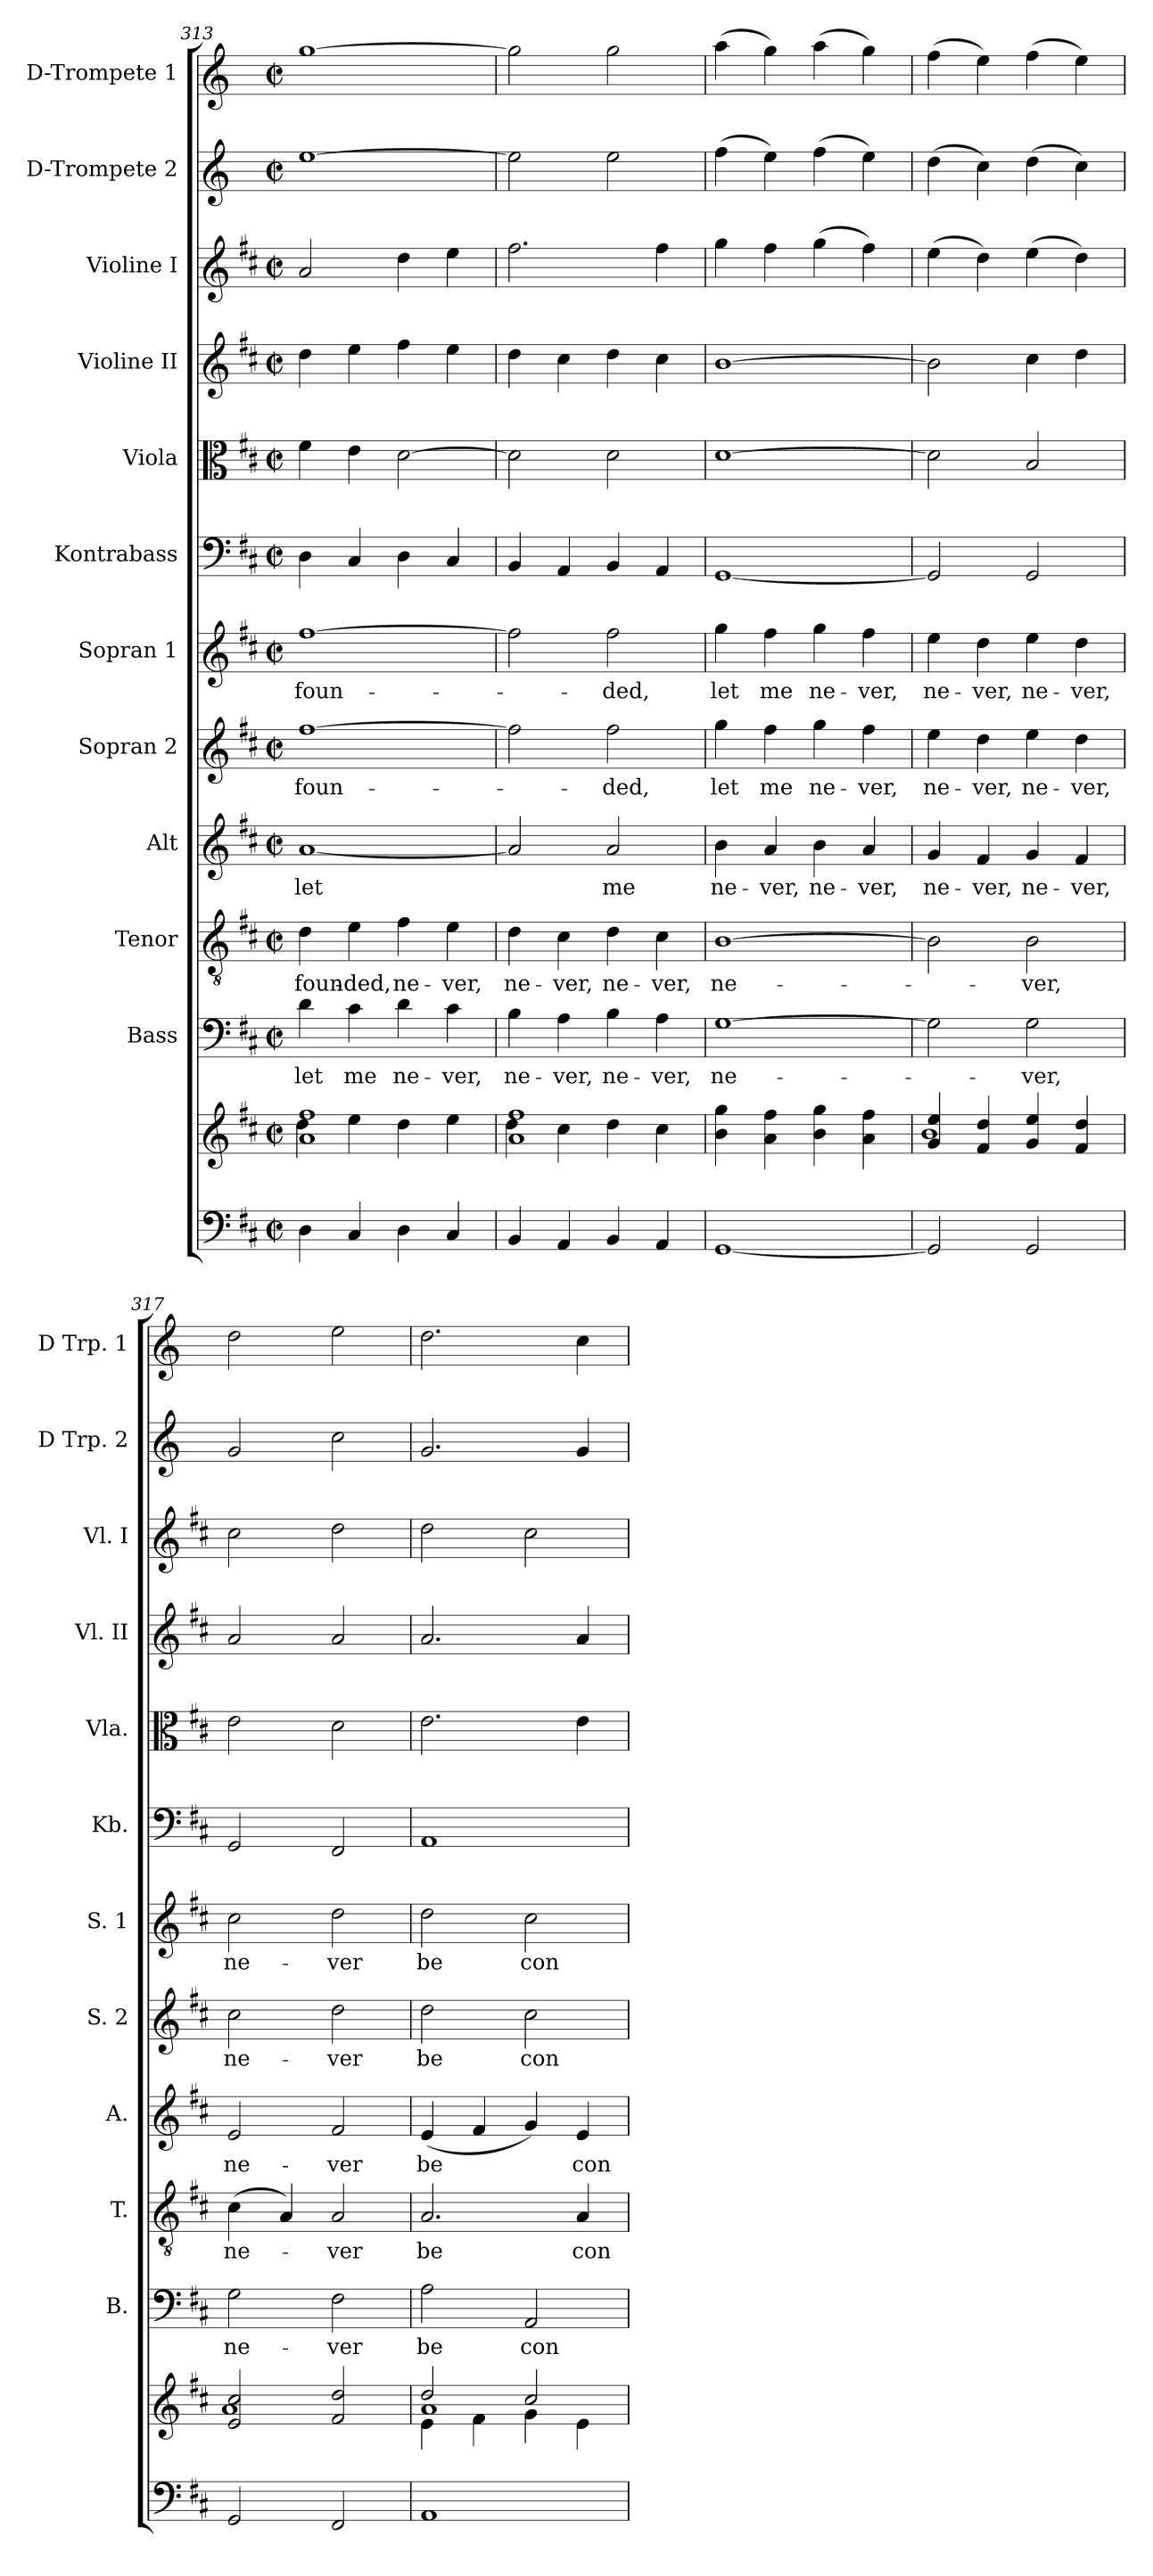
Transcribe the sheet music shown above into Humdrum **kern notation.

**kern	**kern	**kern	**text	**kern	**text	**kern	**text	**kern	**text	**kern	**text	**kern	**kern	**kern	**kern	**kern	**kern
*part12	*part12	*part11	*part11	*part10	*part10	*part9	*part9	*part8	*part8	*part7	*part7	*part6	*part5	*part4	*part3	*part2	*part1
*staff13	*staff12	*staff11	*staff11	*staff10	*staff10	*staff9	*staff9	*staff8	*staff8	*staff7	*staff7	*staff6	*staff5	*staff4	*staff3	*staff2	*staff1
*	*	*I"Bass	*	*I"Tenor	*	*I"Alt	*	*I"Sopran 2	*	*I"Sopran 1	*	*I"Kontrabass	*I"Viola	*I"Violine II	*I"Violine I	*I"D-Trompete 2	*I"D-Trompete 1
*	*	*I'B.	*	*I'T.	*	*I'A.	*	*I'S. 2	*	*I'S. 1	*	*I'Kb.	*I'Vla.	*I'Vl. II	*I'Vl. I	*I'D Trp. 2	*I'D Trp. 1
*clefF4	*clefG2	*clefF4	*	*clefGv2	*	*clefG2	*	*clefG2	*	*clefG2	*	*clefF4	*clefC3	*clefG2	*clefG2	*clefG2	*clefG2
*	*	*	*	*	*	*	*	*	*	*	*	*ITrd7c12	*	*	*	*ITrd-1c-2	*ITrd-1c-2
*k[f#c#]	*k[f#c#]	*k[f#c#]	*	*k[f#c#]	*	*k[f#c#]	*	*k[f#c#]	*	*k[f#c#]	*	*k[f#c#]	*k[f#c#]	*k[f#c#]	*k[f#c#]	*k[f#c#]	*k[f#c#]
*D:	*D:	*D:	*	*D:	*	*D:	*	*D:	*	*D:	*	*D:	*D:	*D:	*D:	*D:	*D:
*M2/2	*M2/2	*M2/2	*	*M2/2	*	*M2/2	*	*M2/2	*	*M2/2	*	*M2/2	*M2/2	*M2/2	*M2/2	*M2/2	*M2/2
*met(c|)	*met(c|)	*met(c|)	*	*met(c|)	*	*met(c|)	*	*met(c|)	*	*met(c|)	*	*met(c|)	*met(c|)	*met(c|)	*met(c|)	*met(c|)	*met(c|)
=313	=313	=313	=313	=313	=313	=313	=313	=313	=313	=313	=313	=313	=313	=313	=313	=313	=313
*	*^	*	*	*	*	*	*	*	*	*	*	*	*	*	*	*	*
!	!	!	!	!LO:LY:b	!	!LO:LY:b	!	!LO:LY:b	!	!LO:LY:b	!	!LO:LY:b	!	!	!	!	!	!
4D\	1a 1ff#	4dd\	4d\	let	4d\	-foun-	[1a	let	[1ff#	-foun-	[1ff#	-foun-	4DD\	4f#\	4dd\	2a/	[1ff#	[1aa
!	!	!	!	!LO:LY:b	!	!LO:LY:b	!	!	!	!	!	!	!	!	!	!	!	!
4C#/	.	4ee\	4c#\	me	4e\	-ded,	.	.	.	.	.	.	4CC#/	4e\	4ee\	.	.	.
!	!	!	!	!LO:LY:b	!	!LO:LY:b	!	!	!	!	!	!	!	!	!	!	!	!
4D\	.	4dd\	4d\	ne-	4f#\	ne-	.	.	.	.	.	.	4DD\	[2d\	4ff#\	4dd\	.	.
!	!	!	!	!LO:LY:b	!	!LO:LY:b	!	!	!	!	!	!	!	!	!	!	!	!
4C#/	.	4ee\	4c#\	-ver,	4e\	-ver,	.	.	.	.	.	.	4CC#/	.	4ee\	4ee\	.	.
=314	=314	=314	=314	=314	=314	=314	=314	=314	=314	=314	=314	=314	=314	=314	=314	=314	=314	=314
!	!	!	!	!LO:LY:b	!	!LO:LY:b	!	!	!	!	!	!	!	!	!	!	!	!
4BB/	1a 1ff#	4dd\	4B\	ne-	4d\	ne-	2a/]	.	2ff#\]	.	2ff#\]	.	4BBB/	2d\]	4dd\	2.ff#\	2ff#\]	2aa\]
!	!	!	!	!LO:LY:b	!	!LO:LY:b	!	!	!	!	!	!	!	!	!	!	!	!
4AA/	.	4cc#\	4A\	-ver,	4c#\	-ver,	.	.	.	.	.	.	4AAA/	.	4cc#\	.	.	.
!	!	!	!	!LO:LY:b	!	!LO:LY:b	!	!LO:LY:b	!	!LO:LY:b	!	!LO:LY:b	!	!	!	!	!	!
4BB/	.	4dd\	4B\	ne-	4d\	ne-	2a/	me	2ff#\	-ded,	2ff#\	-ded,	4BBB/	2d\	4dd\	.	2ff#\	2aa\
!	!	!	!	!LO:LY:b	!	!LO:LY:b	!	!	!	!	!	!	!	!	!	!	!	!
4AA/	.	4cc#\	4A\	-ver,	4c#\	-ver,	.	.	.	.	.	.	4AAA/	.	4cc#\	4ff#\	.	.
=315	=315	=315	=315	=315	=315	=315	=315	=315	=315	=315	=315	=315	=315	=315	=315	=315	=315	=315
!	!	!	!	!LO:LY:b	!	!LO:LY:b	!	!LO:LY:b	!	!LO:LY:b	!	!LO:LY:b	!	!	!	!	!	!
*	*v	*v	*	*	*	*	*	*	*	*	*	*	*	*	*	*	*	*
[1GG	4b\ 4gg\	[1G	ne-	[1B	ne-	4b\	ne-	4gg\	let	4gg\	let	[1GGG	[1d	[1b	4gg\	(>4gg\	(>4bb\
!	!	!	!	!	!	!	!LO:LY:b	!	!LO:LY:b	!	!LO:LY:b	!	!	!	!	!	!
.	4a\ 4ff#\	.	.	.	.	4a/	-ver,	4ff#\	me	4ff#\	me	.	.	.	4ff#\	4ff#\)	4aa\)
!	!	!	!	!	!	!	!LO:LY:b	!	!LO:LY:b	!	!LO:LY:b	!	!	!	!	!	!
.	4b\ 4gg\	.	.	.	.	4b\	ne-	4gg\	ne-	4gg\	ne-	.	.	.	(>4gg\	(>4gg\	(>4bb\
!	!	!	!	!	!	!	!LO:LY:b	!	!LO:LY:b	!	!LO:LY:b	!	!	!	!	!	!
.	4a\ 4ff#\	.	.	.	.	4a/	-ver,	4ff#\	-ver,	4ff#\	-ver,	.	.	.	4ff#\)	4ff#\)	4aa\)
=316	=316	=316	=316	=316	=316	=316	=316	=316	=316	=316	=316	=316	=316	=316	=316	=316	=316
*	*^	*	*	*	*	*	*	*	*	*	*	*	*	*	*	*	*
!	!	!	!	!	!	!	!	!LO:LY:b	!	!LO:LY:b	!	!LO:LY:b	!	!	!	!	!	!
2GG/]	4g/ 4ee/	1b	2G\]	.	2B\]	.	4g/	ne-	4ee\	ne-	4ee\	ne-	2GGG/]	2d\]	2b\]	(>4ee\	(>4ee\	(>4gg\
!	!	!	!	!	!	!	!	!LO:LY:b	!	!LO:LY:b	!	!LO:LY:b	!	!	!	!	!	!
.	4f#/ 4dd/	.	.	.	.	.	4f#/	-ver,	4dd\	-ver,	4dd\	-ver,	.	.	.	4dd\)	4dd\)	4ff#\)
!	!	!	!	!LO:LY:b	!	!LO:LY:b	!	!LO:LY:b	!	!LO:LY:b	!	!LO:LY:b	!	!	!	!	!	!
2GG/	4g/ 4ee/	.	2G\	-ver,	2B\	-ver,	4g/	ne-	4ee\	ne-	4ee\	ne-	2GGG/	2B/	4cc#\	(>4ee\	(>4ee\	(>4gg\
!	!	!	!	!	!	!	!	!LO:LY:b	!	!LO:LY:b	!	!LO:LY:b	!	!	!	!	!	!
.	4f#/ 4dd/	.	.	.	.	.	4f#/	-ver,	4dd\	-ver,	4dd\	-ver,	.	.	4dd\	4dd\)	4dd\)	4ff#\)
=317	=317	=317	=317	=317	=317	=317	=317	=317	=317	=317	=317	=317	=317	=317	=317	=317	=317	=317
!	!	!	!	!LO:LY:b	!	!LO:LY:b	!	!LO:LY:b	!	!LO:LY:b	!	!LO:LY:b	!	!	!	!	!	!
2GG/	2e/ 2cc#/	1a	2G\	ne-	(>4c#\	ne-	2e/	ne-	2cc#\	ne-	2cc#\	ne-	2GGG/	2e\	2a/	2cc#\	2a/	2ee\
.	.	.	.	.	4A/)	.	.	.	.	.	.	.	.	.	.	.	.	.
!	!	!	!	!LO:LY:b	!	!LO:LY:b	!	!LO:LY:b	!	!LO:LY:b	!	!LO:LY:b	!	!	!	!	!	!
2FF#/	2f#/ 2dd/	.	2F#\	-ver	2A/	-ver	2f#/	-ver	2dd\	-ver	2dd\	-ver	2FFF#/	2d\	2a/	2dd\	2dd\	2ff#\
=318	=318	=318	=318	=318	=318	=318	=318	=318	=318	=318	=318	=318	=318	=318	=318	=318	=318	=318
*	*	*^	*	*	*	*	*	*	*	*	*	*	*	*	*	*	*	*
!	!	!	!	!	!LO:LY:b	!	!LO:LY:b	!	!LO:LY:b	!	!LO:LY:b	!	!LO:LY:b	!	!	!	!	!	!
1AA	2dd/	4e\	1a	2A\	be	2.A/	be	(<4e/	be	2dd\	be	2dd\	be	1AAA	2.e\	2.a/	2dd\	2.a/	2.ee\
.	.	4f#\	.	.	.	.	.	4f#/	.	.	.	.	.	.	.	.	.	.	.
!	!	!	!	!	!LO:LY:b	!	!	!	!	!	!LO:LY:b	!	!LO:LY:b	!	!	!	!	!	!
.	2cc#/	4g\	.	2AA/	con-	.	.	4g/)	.	2cc#\	con-	2cc#\	con-	.	.	.	2cc#\	.	.
!	!	!	!	!	!	!	!LO:LY:b	!	!LO:LY:b	!	!	!	!	!	!	!	!	!	!
.	.	4e\	.	.	.	4A/	con-	4e/	con-	.	.	.	.	.	4e\	4a/	.	4a/	4dd\
*	*v	*v	*v	*	*	*	*	*	*	*	*	*	*	*	*	*	*	*	*
=	=	=	=	=	=	=	=	=	=	=	=	=	=	=	=	=	=
*-	*-	*-	*-	*-	*-	*-	*-	*-	*-	*-	*-	*-	*-	*-	*-	*-	*-
